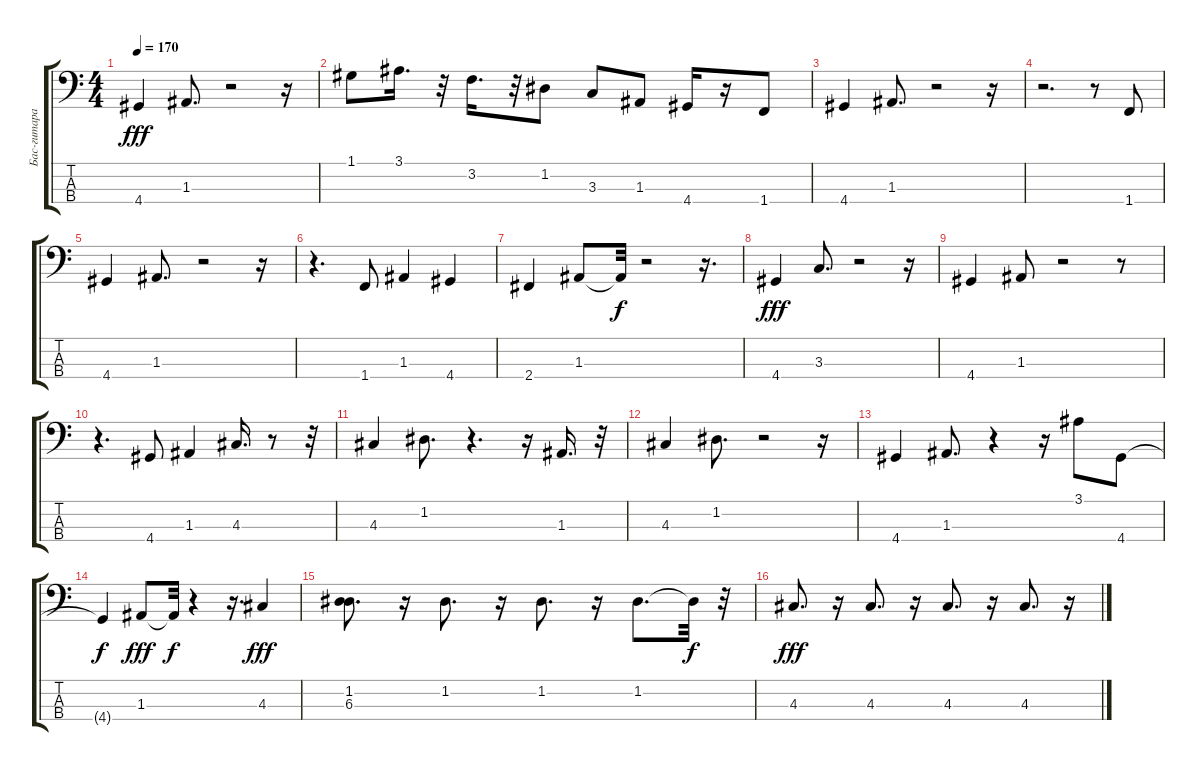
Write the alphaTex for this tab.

\track ("Бас-гитара" "Бас-гитара") {instrument electricbassfinger}
\staff {score tabs}
\tuning (G2 D2 A1 E1) {hide}
\ts (4 4)
\tempo 170
\clef f4
\ks c
4.4.4{dy fff} 1.3.8{d} r.2 r.16 |
1.1.8 3.1.16{d} r.32 3.2.16{d} r.32 1.2.8 3.3.8 1.3.8 4.4.16 r.16 1.4.8 |
4.4.4 1.3.8{d} r.2 r.16 |
r.2{d} r.8 1.4.8 |
4.4.4 1.3.8{d} r.2 r.16 |
r.4{d} 1.4.8 1.3.4 4.4.4 |
2.4.4 1.3.8 1.3{t}.32{dy f} r.2 r.16{d} |
4.4.4{dy fff} 3.3.8{d} r.2 r.16 |
4.4.4 1.3.8 r.2 r.8 |
r.4{d} 4.4.8 1.3.4 4.3.16{d} r.8 r.32 |
4.3.4 1.2.8{d} r.4{d} r.16 1.3.16{d} r.32 |
4.3.4 1.2.8{d} r.2 r.16 |
4.4.4 1.3.8{d} r.4 r.16 3.1.8 4.4.8 |
4.4{t}.4{dy f} 1.3.8{dy fff} 1.3{t}.32{dy f} r.4 r.16{d} 4.3.4{dy fff} |
(1.2 6.3).8{d} r.16 1.2.8{d} r.16 1.2.8{d} r.16 1.2.8{d} 1.2{t}.32{dy f} r.32 |
4.3.8{d dy fff} r.16 4.3.8{d} r.16 4.3.8{d} r.16 4.3.8{d} r.16
